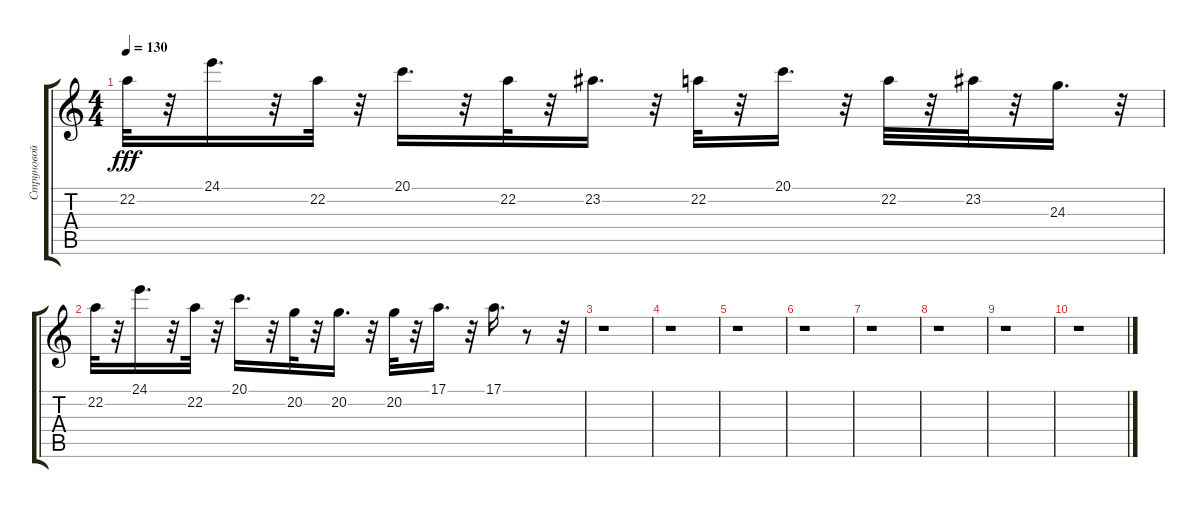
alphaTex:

\track ("Струновой оркестр 2" "Струновой ") {instrument stringensemble1}
\staff {score tabs}
\tuning (E4 B3 G3 D3 A2 E2) {hide}
\ts (4 4)
\tempo 130
\clef g2
\ks c
22.2.32{dy fff} r.32 24.1.16{d} r.32 22.2.32 r.32 20.1.16{d} r.32 22.2.32 r.32 23.2.16{d} r.32 22.2.32 r.32 20.1.16{d} r.32 22.2.32 r.32 23.2.32 r.32 24.3.16{d} r.32 |
22.2.32 r.32 24.1.16{d} r.32 22.2.32 r.32 20.1.16{d} r.32 20.2.32 r.32 20.2.16{d} r.32 20.2.32 r.32 17.1.16{d} r.32 17.1.16{d} r.8 r.32 |
r.1 |
r.1 |
r.1 |
r.1 |
r.1 |
r.1 |
r.1 |
r.1
